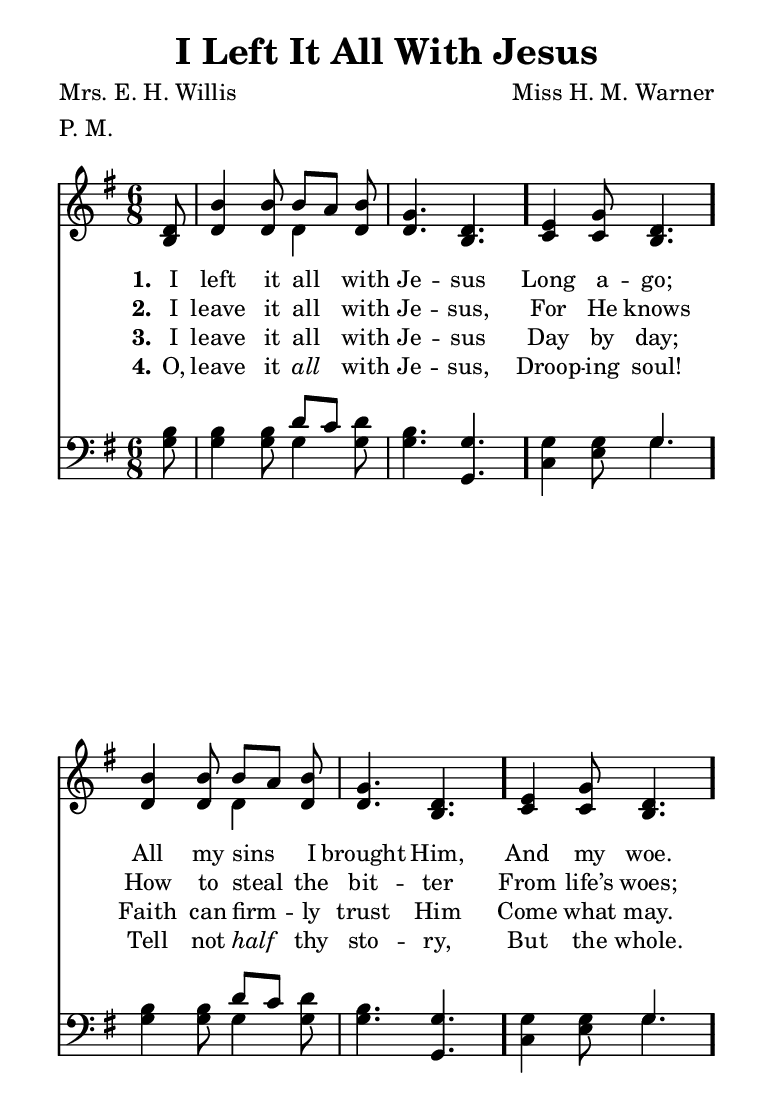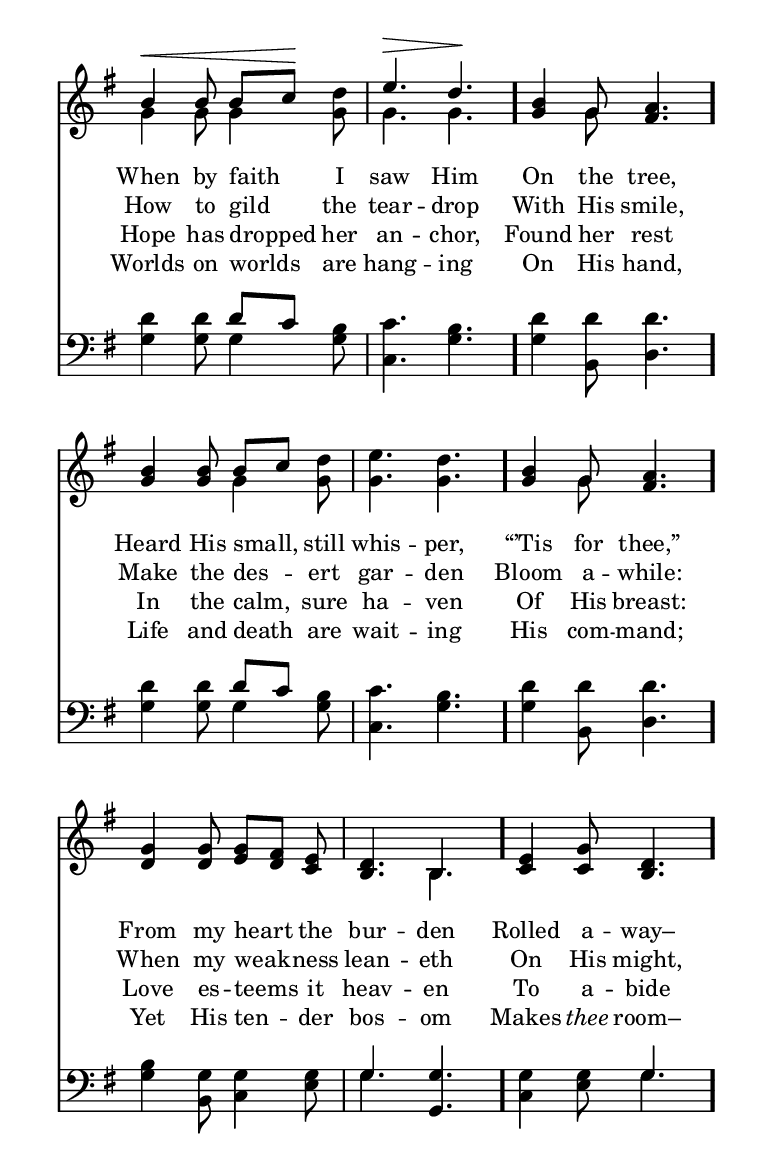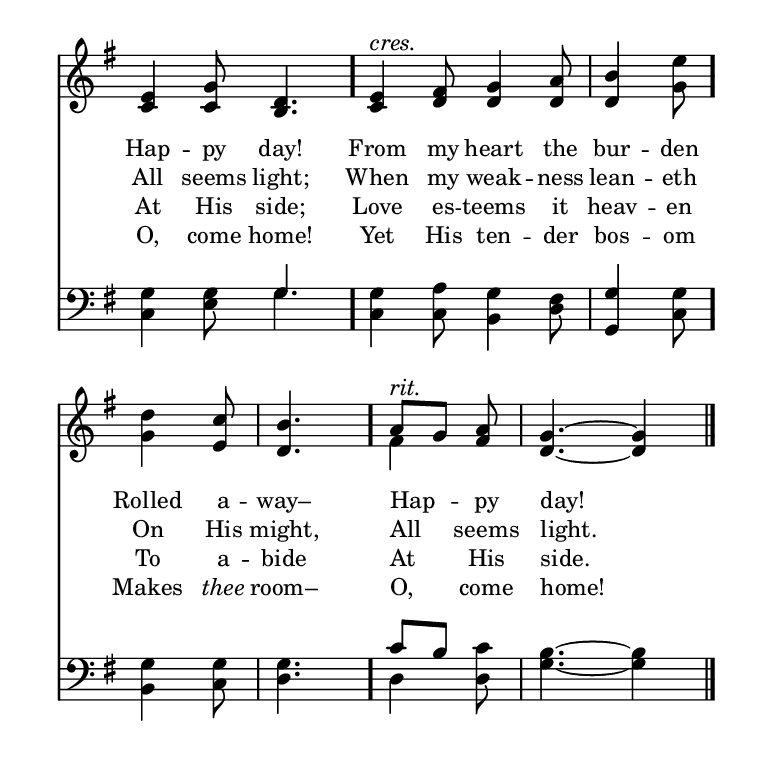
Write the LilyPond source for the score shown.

\include "common/global.ily"
\paper {
  \include "common/paper.ily"
}

\header{
  %gospel
  hymnnumber = "225"
  title = "I Left It All With Jesus"
  tunename = ""
  meter = "P. M."
  poet = "Mrs. E. H. Willis"
  composer = "Miss H. M. Warner"
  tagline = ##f
}

global = {
  \include "common/overrides.ily"
  \override Staff.TimeSignature.style = #'numbered
  \time 6/8
  \override Score.MetronomeMark.transparent = ##t % hide all fermata changes too
  \tempo 4=80
  \key g \major
  \partial 8
  \autoBeamOff
}

notesSoprano = {
\global
\relative c' {

  d8 | b'4 b8 b[ a] b | g4. d |
  e4 g8 d4. |
  b'4 b8 b[ a] b | g4. d |
  e4 g8 d4. |
  b'4^\< b8 b[ c]\! d | e4.^\> d\!
  b4 g8 a4. |
  b4 b8 b[ c] d | e4. d
  b4 g8 a4. |
  g4 g8 g[ fis] e | d4. b |
  e4 g8 d4. |
  e4 g8 d4. |
  e4^\markup{\italic cres.} fis8 g4 a8 | b4 e8
  d4 c8 | b4.
  a8^\markup{\italic rit.}[ g] a | g4. ~ g4

  \bar "|."

}
}

notesAlto = {
\global
\relative e' {

  b8 | d4 d8 d4 d8 | d4. b |
  c4 c8 b4. |
  d4 d8 d4 d8 | d4. b |
  c4 c8 b4. |
  g'4 g8 g4 g8 | g4. g |
  g4 g8 fis4. |
  g4 g8 g4 g8 | g4. g |
  g4 g8 fis4. |
  d4 d8 e8[ d] c8 | b4. b |
  c4 c8 b4. |
  c4 c8 b4. |
  c4 d8 d4 d8 | d4 g8
  g4 e8 | d4.
  fis4 fis8 | d4. ~ d4

}
}

notesTenor = {
\global
\relative a {

  b8 | b4 b8 d[ c] d | b4. g |
  g4 g8 g4. |
  b4 b8 d[ c] d | b4. g |
  g4 g8 g4. |
  d'4 d8 d[ c] b | c4. b4. |
  d4 d8 d4. |
  d4 d8 d[ c] b | c4. b4. |
  d4 d8 d4. |
  b4 g8 g4 g8 | g4. g |
  g4 g8 g4. |
  g4 g8 g4. |
  g4 a8 g4 fis8 | g4 g8
  g4 g8 | g4.
  c8[ b] c | b4. ~ b4

}
}

notesBass = {
\global
\relative f {

  g8 | g4 g8 g4 g8 | g4. g, |
  c4 e8 g4. |
  g4 g8 g4 g8 | g4. g, |
  c4 e8 g4. |
  g4 g8 g4 g8 | c,4. g' |
  g4 b,8 d4. |
  g4 g8 g4 g8 | c,4. g' |
  g4 b,8 d4. |
  g4 b,8 c4 e8 | g4. g, |
  c4 e8 g4. |
  c,4 e8 g4. |
  c,4 c8 b4 d8 | g,4 c8
  b4 c8 | d4.
  d4 d8 | g4. ~ g4

}
}

wordsA = \lyricmode {
\set stanza = "1."

I left it all with Je -- sus \bar "."
Long a -- go; \bar "."
All my sins I brought Him, \bar "."
And my woe. \bar "."
When by faith I saw Him \bar "."
On the tree, \bar "."
Heard His small, still whis -- per, \bar "."
“’Tis for thee,” \bar "."
%{HIDE>%} From my heart the bur -- den \bar "."
Rolled a -- way– \bar "."
Hap -- py day! \bar "." %{<HIDE%}
From my heart the bur -- den \bar "."
Rolled a -- way– \bar "."
Hap -- py day! \bar "."

}

wordsB = \lyricmode {
\set stanza = "2."

I leave it all with Je -- sus,
For He knows
How to steal the bit -- ter
From life’s woes;
How to gild the tear -- drop
With His smile,
Make the des -- ert gar -- den
Bloom a -- while:
%{HIDE>%} When my weak -- ness lean -- eth
On His might,
All seems light; %{<HIDE%}
When my weak -- ness lean -- eth
On His might,
All seems light.

}

wordsC = \lyricmode {
\set stanza = "3."

I leave it all with Je -- sus
Day by day;
Faith can firm -- ly trust Him
Come what may.
Hope has dropped her an -- chor,
Found her rest
In the calm, sure ha -- ven
Of His breast:
%{HIDE>%} Love es -- teems it heav -- en
To a -- bide
At His side; %{<HIDE%}
Love es -- teems it heav -- en
To a -- bide
At His side.

}

wordsD = \lyricmode {
\set stanza = "4."

O, leave it \italicsOn all \italicsOff with Je -- sus,
Droop -- ing soul!
Tell not \italicsOn half \italicsOff thy sto -- ry,
But the whole.
Worlds on worlds are hang -- ing
On His hand,
Life and death are wait -- ing
His com -- mand;
%{HIDE>%} Yet His ten -- der bos -- om
Makes \italicsOn thee \italicsOff room–
O, come home! %{<HIDE%}
Yet His ten -- der bos -- om
Makes \italicsOn thee \italicsOff room–
O, come home!

}

\score {
  \context ChoirStaff <<
    \context Staff = upper <<
      \set Staff.autoBeaming = ##f
      \set ChoirStaff.systemStartDelimiter = #'SystemStartBar
      \set ChoirStaff.printPartCombineTexts = ##f
      \partcombine #'(2 . 9) \notesSoprano \notesAlto
      \context NullVoice = sopranos { \voiceOne << \notesSoprano >> }
      \context NullVoice = altos { \voiceTwo << \notesAlto >> }
      \context Lyrics = one   \lyricsto sopranos \wordsA
      \context Lyrics = two   \lyricsto sopranos \wordsB
      \context Lyrics = three \lyricsto sopranos \wordsC
      \context Lyrics = four  \lyricsto sopranos \wordsD
    >>
    \context Staff = men <<
      \set Staff.autoBeaming = ##f
      \clef bass
      \set ChoirStaff.printPartCombineTexts = ##f
      \partcombine #'(2 . 9) \notesTenor \notesBass
      \context NullVoice = tenors { \voiceOne << \notesTenor >> }
      \context NullVoice = basses { \voiceTwo << \notesBass >> }
    >>
  >>
  \layout {
    \include "common/layout.ily"
  }
  \midi{
    \include "common/midi.ily"
  }
}

\version "2.19.49"  % necessary for upgrading to future LilyPond versions.

% vi:set et ts=2 sw=2 ai nocindent syntax=lilypond:
